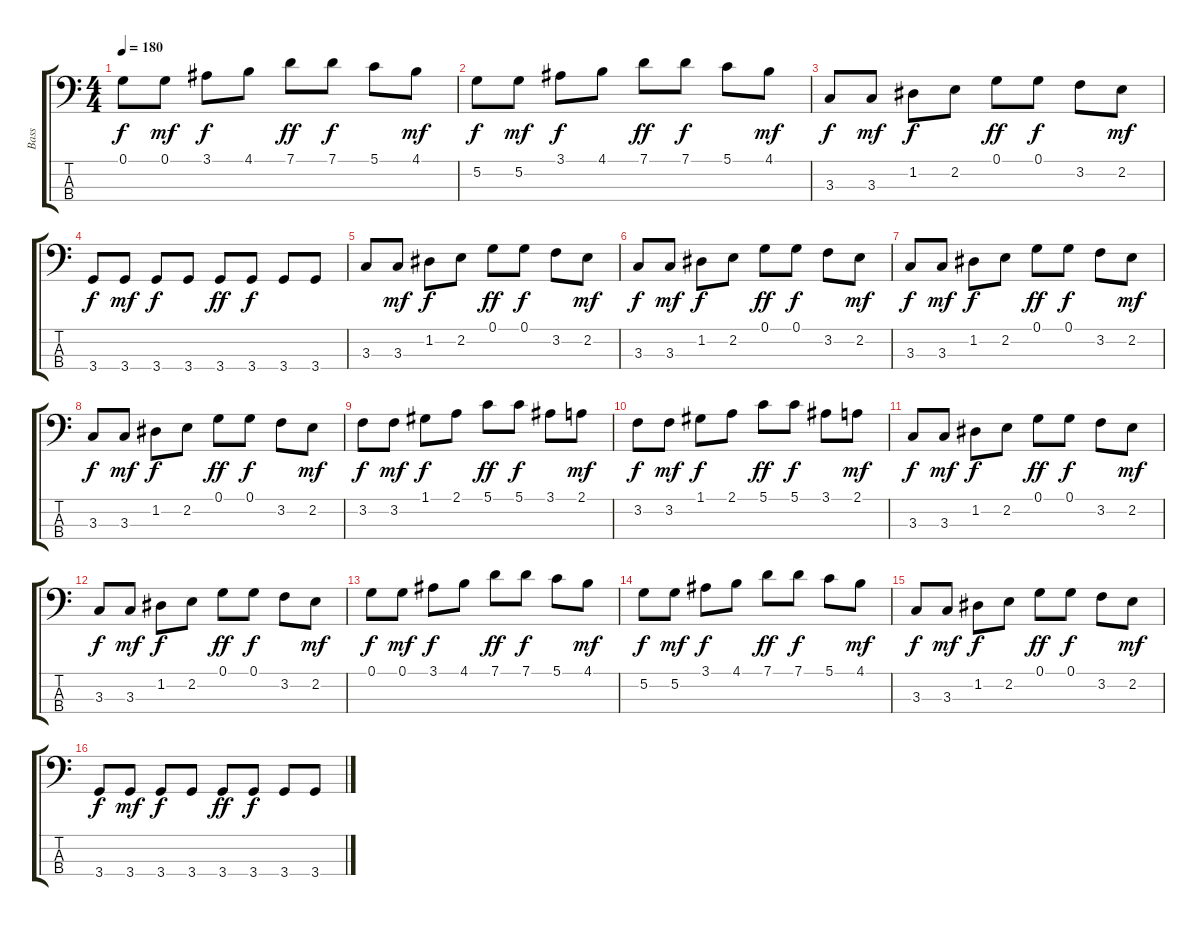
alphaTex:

\track ("Bass" "Bass") {instrument electricbassfinger}
\staff {score tabs}
\tuning (G2 D2 A1 E1) {hide}
\ts (4 4)
\tempo 180
\clef f4
\ks c
0.1.8{dy f} 0.1.8{dy mf} 3.1.8{dy f} 4.1.8 7.1.8{dy ff} 7.1.8{dy f} 5.1.8 4.1.8{dy mf} |
5.2.8{dy f} 5.2.8{dy mf} 3.1.8{dy f} 4.1.8 7.1.8{dy ff} 7.1.8{dy f} 5.1.8 4.1.8{dy mf} |
3.3.8{dy f} 3.3.8{dy mf} 1.2.8{dy f} 2.2.8 0.1.8{dy ff} 0.1.8{dy f} 3.2.8 2.2.8{dy mf} |
3.4.8{dy f} 3.4.8{dy mf} 3.4.8{dy f} 3.4.8 3.4.8{dy ff} 3.4.8{dy f} 3.4.8 3.4.8 |
3.3.8 3.3.8{dy mf} 1.2.8{dy f} 2.2.8 0.1.8{dy ff} 0.1.8{dy f} 3.2.8 2.2.8{dy mf} |
3.3.8{dy f} 3.3.8{dy mf} 1.2.8{dy f} 2.2.8 0.1.8{dy ff} 0.1.8{dy f} 3.2.8 2.2.8{dy mf} |
3.3.8{dy f} 3.3.8{dy mf} 1.2.8{dy f} 2.2.8 0.1.8{dy ff} 0.1.8{dy f} 3.2.8 2.2.8{dy mf} |
3.3.8{dy f} 3.3.8{dy mf} 1.2.8{dy f} 2.2.8 0.1.8{dy ff} 0.1.8{dy f} 3.2.8 2.2.8{dy mf} |
3.2.8{dy f} 3.2.8{dy mf} 1.1.8{dy f} 2.1.8 5.1.8{dy ff} 5.1.8{dy f} 3.1.8 2.1.8{dy mf} |
3.2.8{dy f} 3.2.8{dy mf} 1.1.8{dy f} 2.1.8 5.1.8{dy ff} 5.1.8{dy f} 3.1.8 2.1.8{dy mf} |
3.3.8{dy f} 3.3.8{dy mf} 1.2.8{dy f} 2.2.8 0.1.8{dy ff} 0.1.8{dy f} 3.2.8 2.2.8{dy mf} |
3.3.8{dy f} 3.3.8{dy mf} 1.2.8{dy f} 2.2.8 0.1.8{dy ff} 0.1.8{dy f} 3.2.8 2.2.8{dy mf} |
0.1.8{dy f} 0.1.8{dy mf} 3.1.8{dy f} 4.1.8 7.1.8{dy ff} 7.1.8{dy f} 5.1.8 4.1.8{dy mf} |
5.2.8{dy f} 5.2.8{dy mf} 3.1.8{dy f} 4.1.8 7.1.8{dy ff} 7.1.8{dy f} 5.1.8 4.1.8{dy mf} |
3.3.8{dy f} 3.3.8{dy mf} 1.2.8{dy f} 2.2.8 0.1.8{dy ff} 0.1.8{dy f} 3.2.8 2.2.8{dy mf} |
3.4.8{dy f} 3.4.8{dy mf} 3.4.8{dy f} 3.4.8 3.4.8{dy ff} 3.4.8{dy f} 3.4.8 3.4.8
